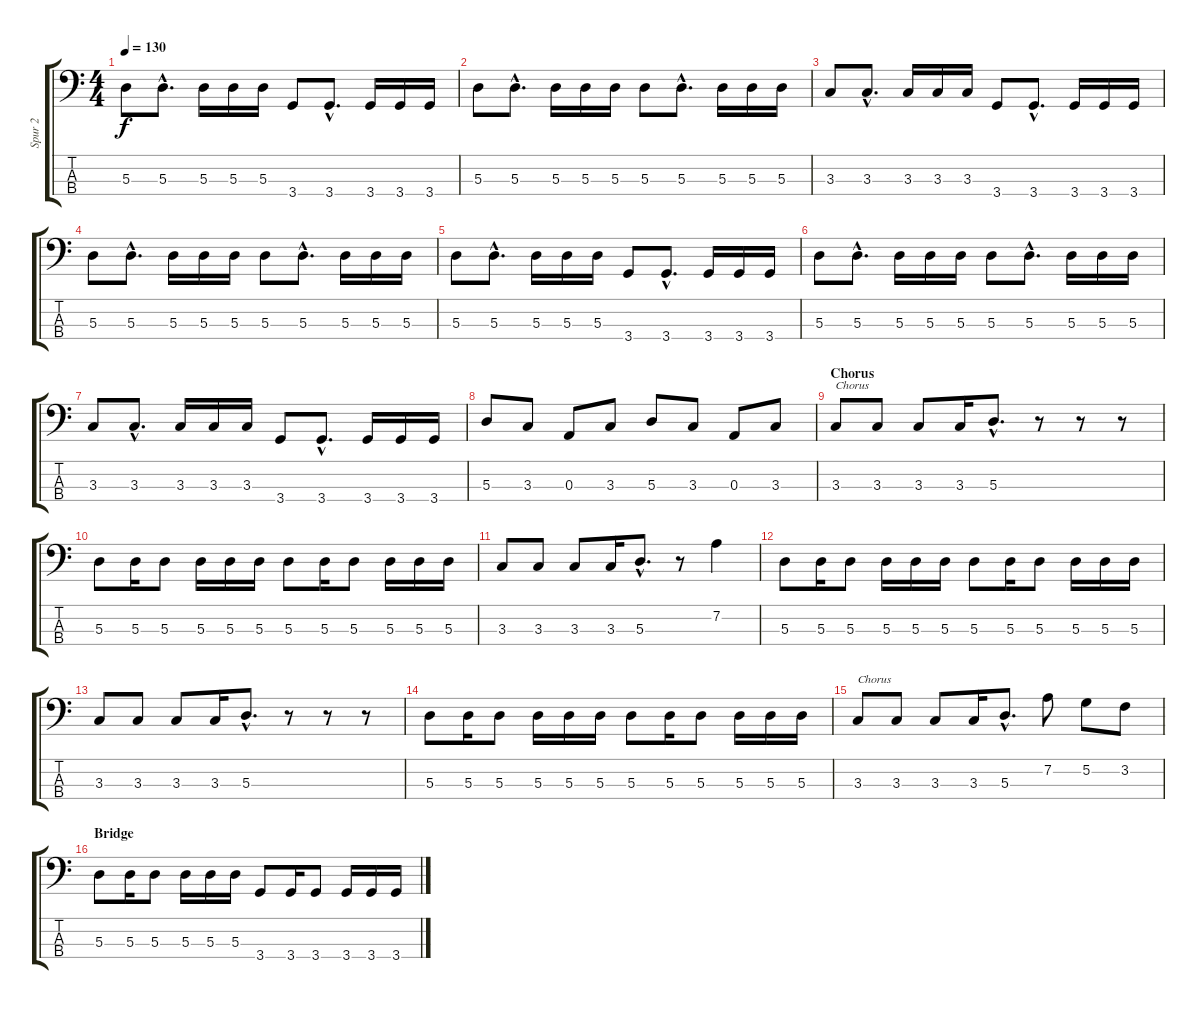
\track ("Spur 2" "Spur 2") {instrument electricbassfinger}
\staff {score tabs}
\tuning (G2 D2 A1 E1) {hide}
\ts (4 4)
\tempo 130
\clef f4
\ks c
5.3.8{dy f} 5.3{hac}.8{d} 5.3.16 5.3.16 5.3.16 3.4.8 3.4{hac}.8{d} 3.4.16 3.4.16 3.4.16 |
5.3.8 5.3{hac}.8{d} 5.3.16 5.3.16 5.3.16 5.3.8 5.3{hac}.8{d} 5.3.16 5.3.16 5.3.16 |
3.3.8 3.3{hac}.8{d} 3.3.16 3.3.16 3.3.16 3.4.8 3.4{hac}.8{d} 3.4.16 3.4.16 3.4.16 |
5.3.8 5.3{hac}.8{d} 5.3.16 5.3.16 5.3.16 5.3.8 5.3{hac}.8{d} 5.3.16 5.3.16 5.3.16 |
5.3.8 5.3{hac}.8{d} 5.3.16 5.3.16 5.3.16 3.4.8 3.4{hac}.8{d} 3.4.16 3.4.16 3.4.16 |
5.3.8 5.3{hac}.8{d} 5.3.16 5.3.16 5.3.16 5.3.8 5.3{hac}.8{d} 5.3.16 5.3.16 5.3.16 |
3.3.8 3.3{hac}.8{d} 3.3.16 3.3.16 3.3.16 3.4.8 3.4{hac}.8{d} 3.4.16 3.4.16 3.4.16 |
5.3.8 3.3.8 0.3.8 3.3.8 5.3.8 3.3.8 0.3.8 3.3.8 |
\section ("" "Chorus")
3.3.8{txt "Chorus"} 3.3.8 3.3.8 3.3.16 5.3{hac}.8{d} r.8 r.8 r.8 |
5.3.8 5.3.16 5.3.8 5.3.16 5.3.16 5.3.16 5.3.8 5.3.16 5.3.8 5.3.16 5.3.16 5.3.16 |
3.3.8 3.3.8 3.3.8 3.3.16 5.3{hac}.8{d} r.8 7.2.4 |
5.3.8 5.3.16 5.3.8 5.3.16 5.3.16 5.3.16 5.3.8 5.3.16 5.3.8 5.3.16 5.3.16 5.3.16 |
3.3.8 3.3.8 3.3.8 3.3.16 5.3{hac}.8{d} r.8 r.8 r.8 |
5.3.8 5.3.16 5.3.8 5.3.16 5.3.16 5.3.16 5.3.8 5.3.16 5.3.8 5.3.16 5.3.16 5.3.16 |
3.3.8{txt "Chorus"} 3.3.8 3.3.8 3.3.16 5.3{hac}.8{d} 7.2.8 5.2.8 3.2.8 |
\section ("" "Bridge")
5.3.8 5.3.16 5.3.8 5.3.16 5.3.16 5.3.16 3.4.8 3.4.16 3.4.8 3.4.16 3.4.16 3.4.16
